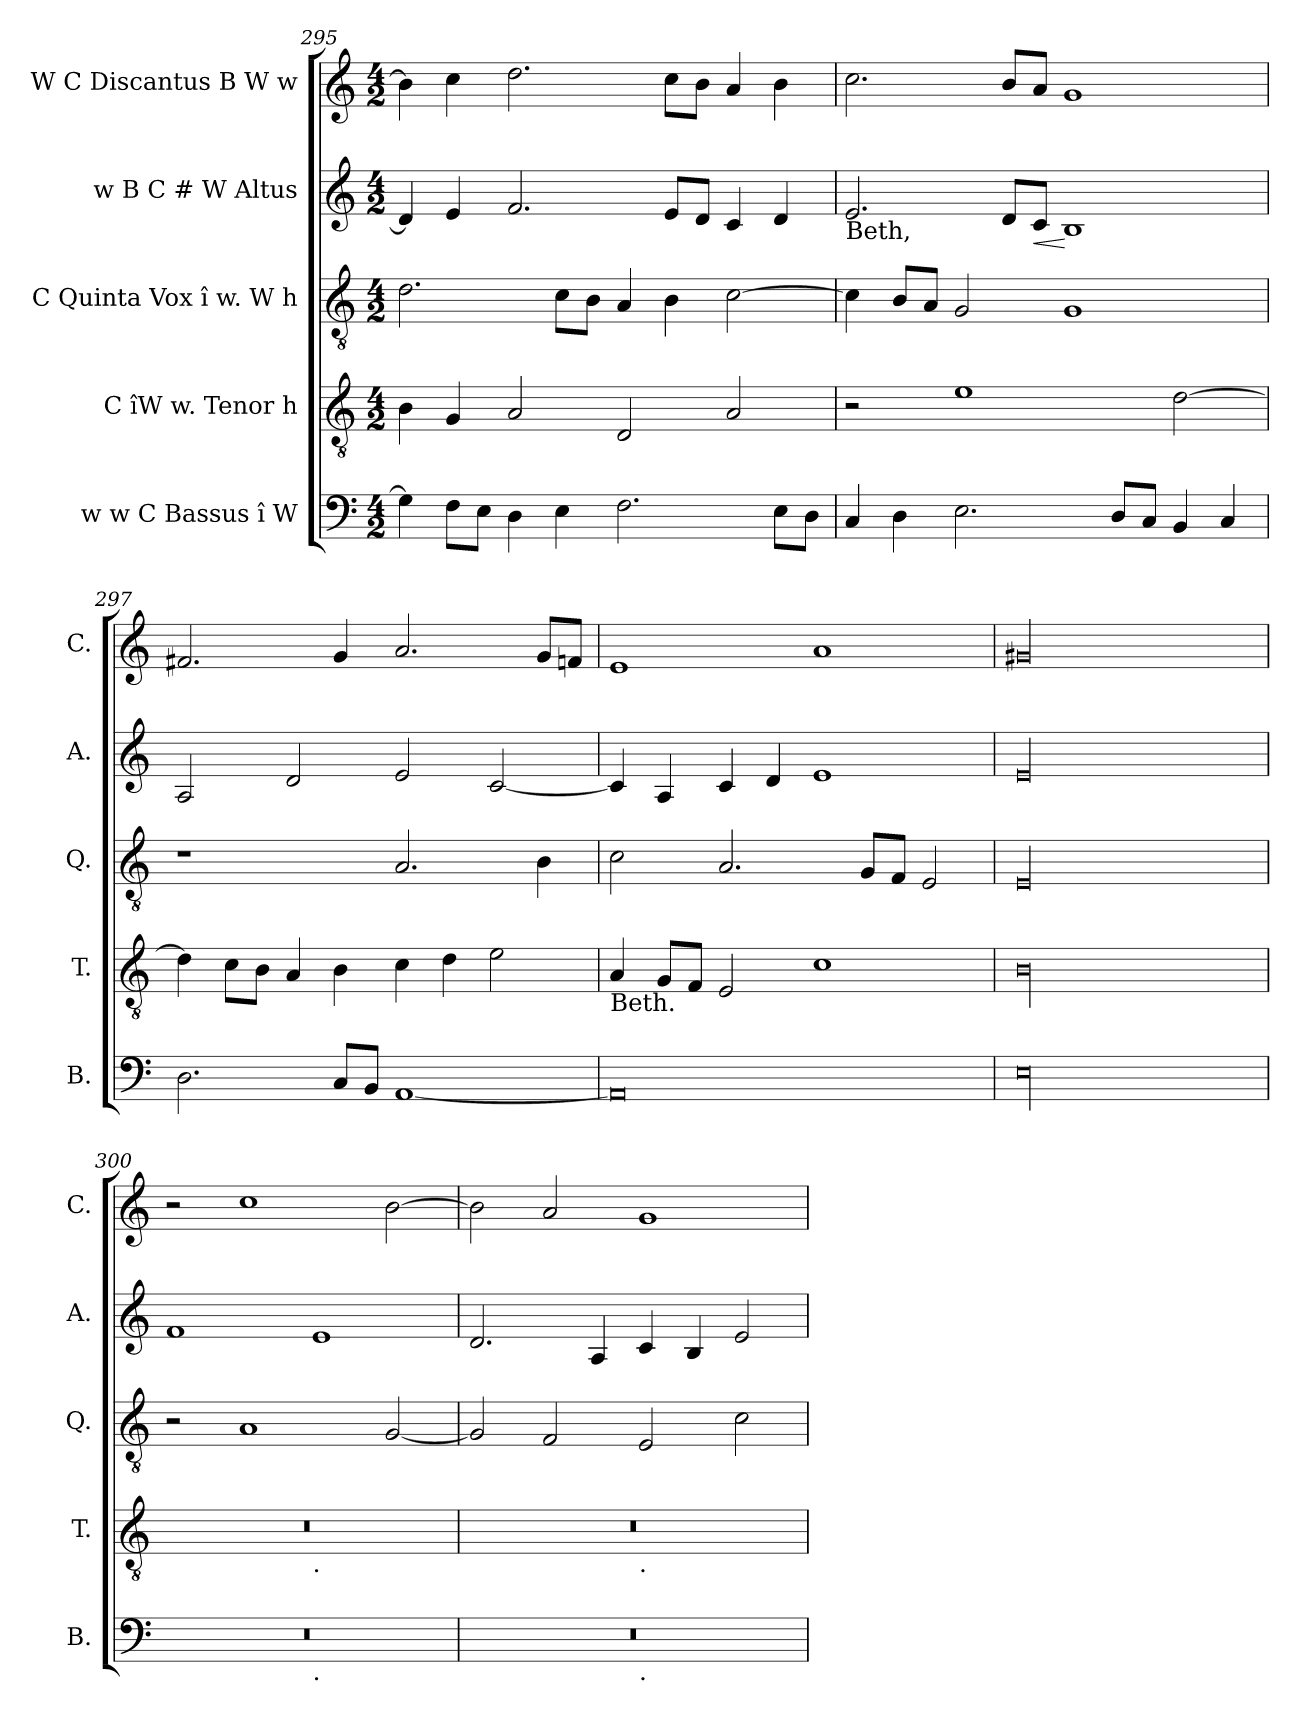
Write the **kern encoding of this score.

**kern	**kern	**kern	**kern	**dynam	**kern
*part5	*part4	*part3	*part2	*part2	*part1
*staff5	*staff4	*staff3	*staff2	*staff2	*staff1
*I"w w C Bassus î W	*I"C îW w. Tenor h	*I"C Quinta Vox î w. W h	*I"w B C # W Altus	*	*I"W C Discantus B W w
*I'B.	*I'T.	*I'Q.	*I'A.	*	*I'C.
*clefF4	*clefGv2	*clefGv2	*clefG2	*	*clefG2
*k[]	*k[]	*k[]	*k[]	*	*k[]
*C:	*C:	*C:	*C:	*	*C:
*M4/2	*M4/2	*M4/2	*M4/2	*	*M4/2
=295	=295	=295	=295	=295	=295
4G\]	4B\	2.d\	4d/]	.	4b\]
8F\L	4G/	.	4e/	.	4cc\
8E\J	.	.	.	.	.
4D\	2A/	.	2.f/	.	2.dd\
4E\	.	8c\L	.	.	.
.	.	8B\J	.	.	.
2.F\	2D/	4A/	.	.	.
.	.	4B\	8e/L	.	8cc\L
.	.	.	8d/J	.	8b\J
.	2A/	[>2c\	4c/	.	4a/
8E\L	.	.	4d/	.	4b\
8D\J	.	.	.	.	.
=296	=296	=296	=296	=296	=296
!	!	!	!LO:TX:b:t=Beth,	!	!
4C/	2r	4c\]	2.e/	.	2.cc\
4D\	.	8B/L	.	.	.
.	.	8A/J	.	.	.
2.E\	1e	2G/	.	.	.
.	.	.	8d/L	.	8b/L
!	!	!	!	!LO:HP:b	!
.	.	.	8c/J	<	8a/J
.	.	1G	1B	[	1g
8D/L	.	.	.	.	.
8C/J	.	.	.	.	.
4BB/	[<2d\	.	.	.	.
4C/	.	.	.	.	.
!!LO:LB:g=z
=297	=297	=297	=297	=297	=297
2.D\	4d\]	1r	2A/	.	2.f#X/
.	8c\L	.	.	.	.
.	8B\J	.	.	.	.
.	4A/	.	2d/	.	.
8C/L	4B\	.	.	.	4g/
8BB/J	.	.	.	.	.
[<1AA	4c\	2.A/	2e/	.	2.a/
.	4d\	.	.	.	.
.	2e\	.	[<2c/	.	.
.	.	4B\	.	.	8g/L
.	.	.	.	.	8fn/J
=298	=298	=298	=298	=298	=298
!	!LO:TX:b:t=Beth.	!	!	!	!
0AA]	4A/	2c\	4c/]	.	1e
.	8G/L	.	4A/	.	.
.	8F/J	.	.	.	.
.	2E/	2.A/	4c/	.	.
.	.	.	4d/	.	.
.	1c	.	1e	.	1a
.	.	8G/L	.	.	.
.	.	8F/J	.	.	.
.	.	2E/	.	.	.
=299	=299	=299	=299	=299	=299
00E	00B	00E	00e	.	00g#X
!!LO:PB:g=z
=300	=300	=300	=300	=300	=300
*^	*^	*	*	*	*
0r	1ryy	0r	1ryy	2r	1f	.	2r
.	.	.	.	1A	.	.	1cc
!	!	!	!LO:TX:b:t=.	!	!	!	!
!	!LO:TX:b:t=.	!	!	!	!	!	!
.	1ryy	.	1ryy	.	1e	.	.
.	.	.	.	[<2G/	.	.	[>2b\
=301	=301	=301	=301	=301	=301	=301	=301
0r	1ryy	0r	1ryy	2G/]	2.d/	.	2b\]
.	.	.	.	2F/	.	.	2a/
.	.	.	.	.	4A/	.	.
!	!	!	!LO:TX:b:t=.	!	!	!	!
!	!LO:TX:b:t=.	!	!	!	!	!	!
.	1ryy	.	1ryy	2E/	4c/	.	1g
.	.	.	.	.	4B/	.	.
.	.	.	.	2c\	2e/	.	.
*v	*v	*	*	*	*	*	*
*	*v	*v	*	*	*	*
=	=	=	=	=	=
*-	*-	*-	*-	*-	*-
